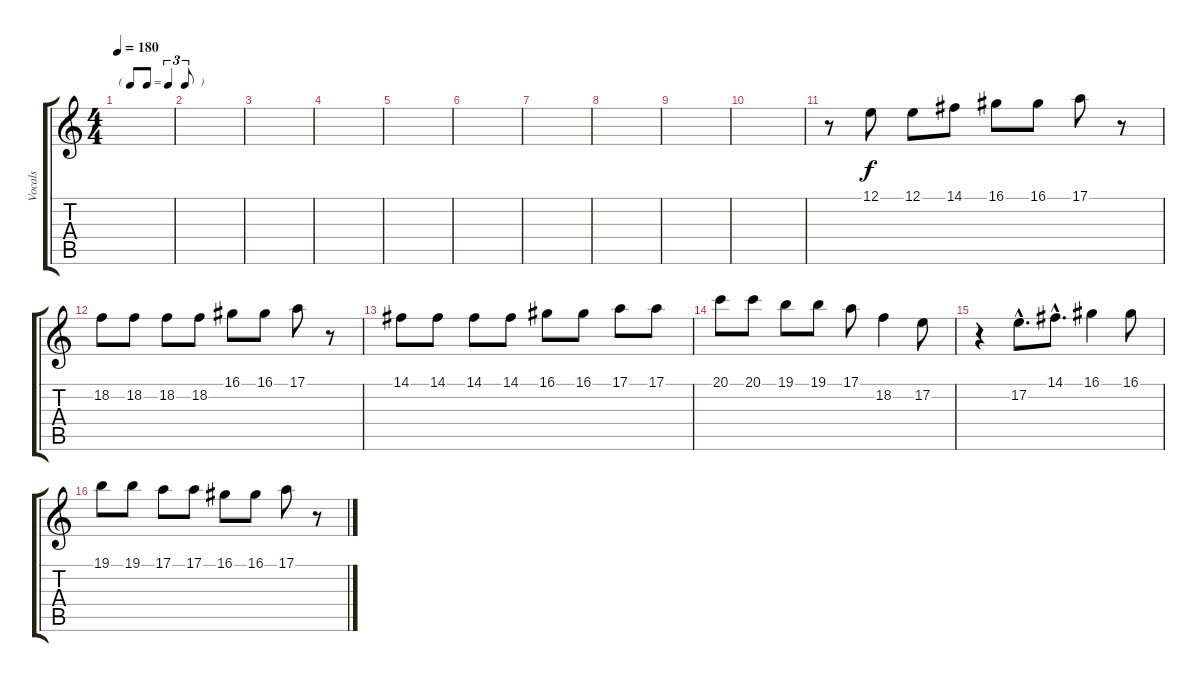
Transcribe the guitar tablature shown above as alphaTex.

\track ("Vocals" "Vocals") {instrument flute}
\staff {score tabs}
\tuning (E4 B3 G3 D3 A2 E2) {hide}
\ts (4 4)
\tf triplet8th
\tempo 180
\clef g2
\ks c
|
|
|
|
|
|
|
|
|
|
r.8 12.1.8 12.1.8 14.1.8 16.1.8 16.1.8 17.1.8 r.8 |
18.2.8 18.2.8 18.2.8 18.2.8 16.1.8 16.1.8 17.1.8 r.8 |
14.1.8 14.1.8 14.1.8 14.1.8 16.1.8 16.1.8 17.1.8 17.1.8 |
20.1.8 20.1.8 19.1.8 19.1.8 17.1.8 18.2.4 17.2.8 |
r.4 17.2{hac}.8{d} 14.1{hac}.8{d} 16.1.4 16.1.8 |
19.1.8 19.1.8 17.1.8 17.1.8 16.1.8 16.1.8 17.1.8 r.8
